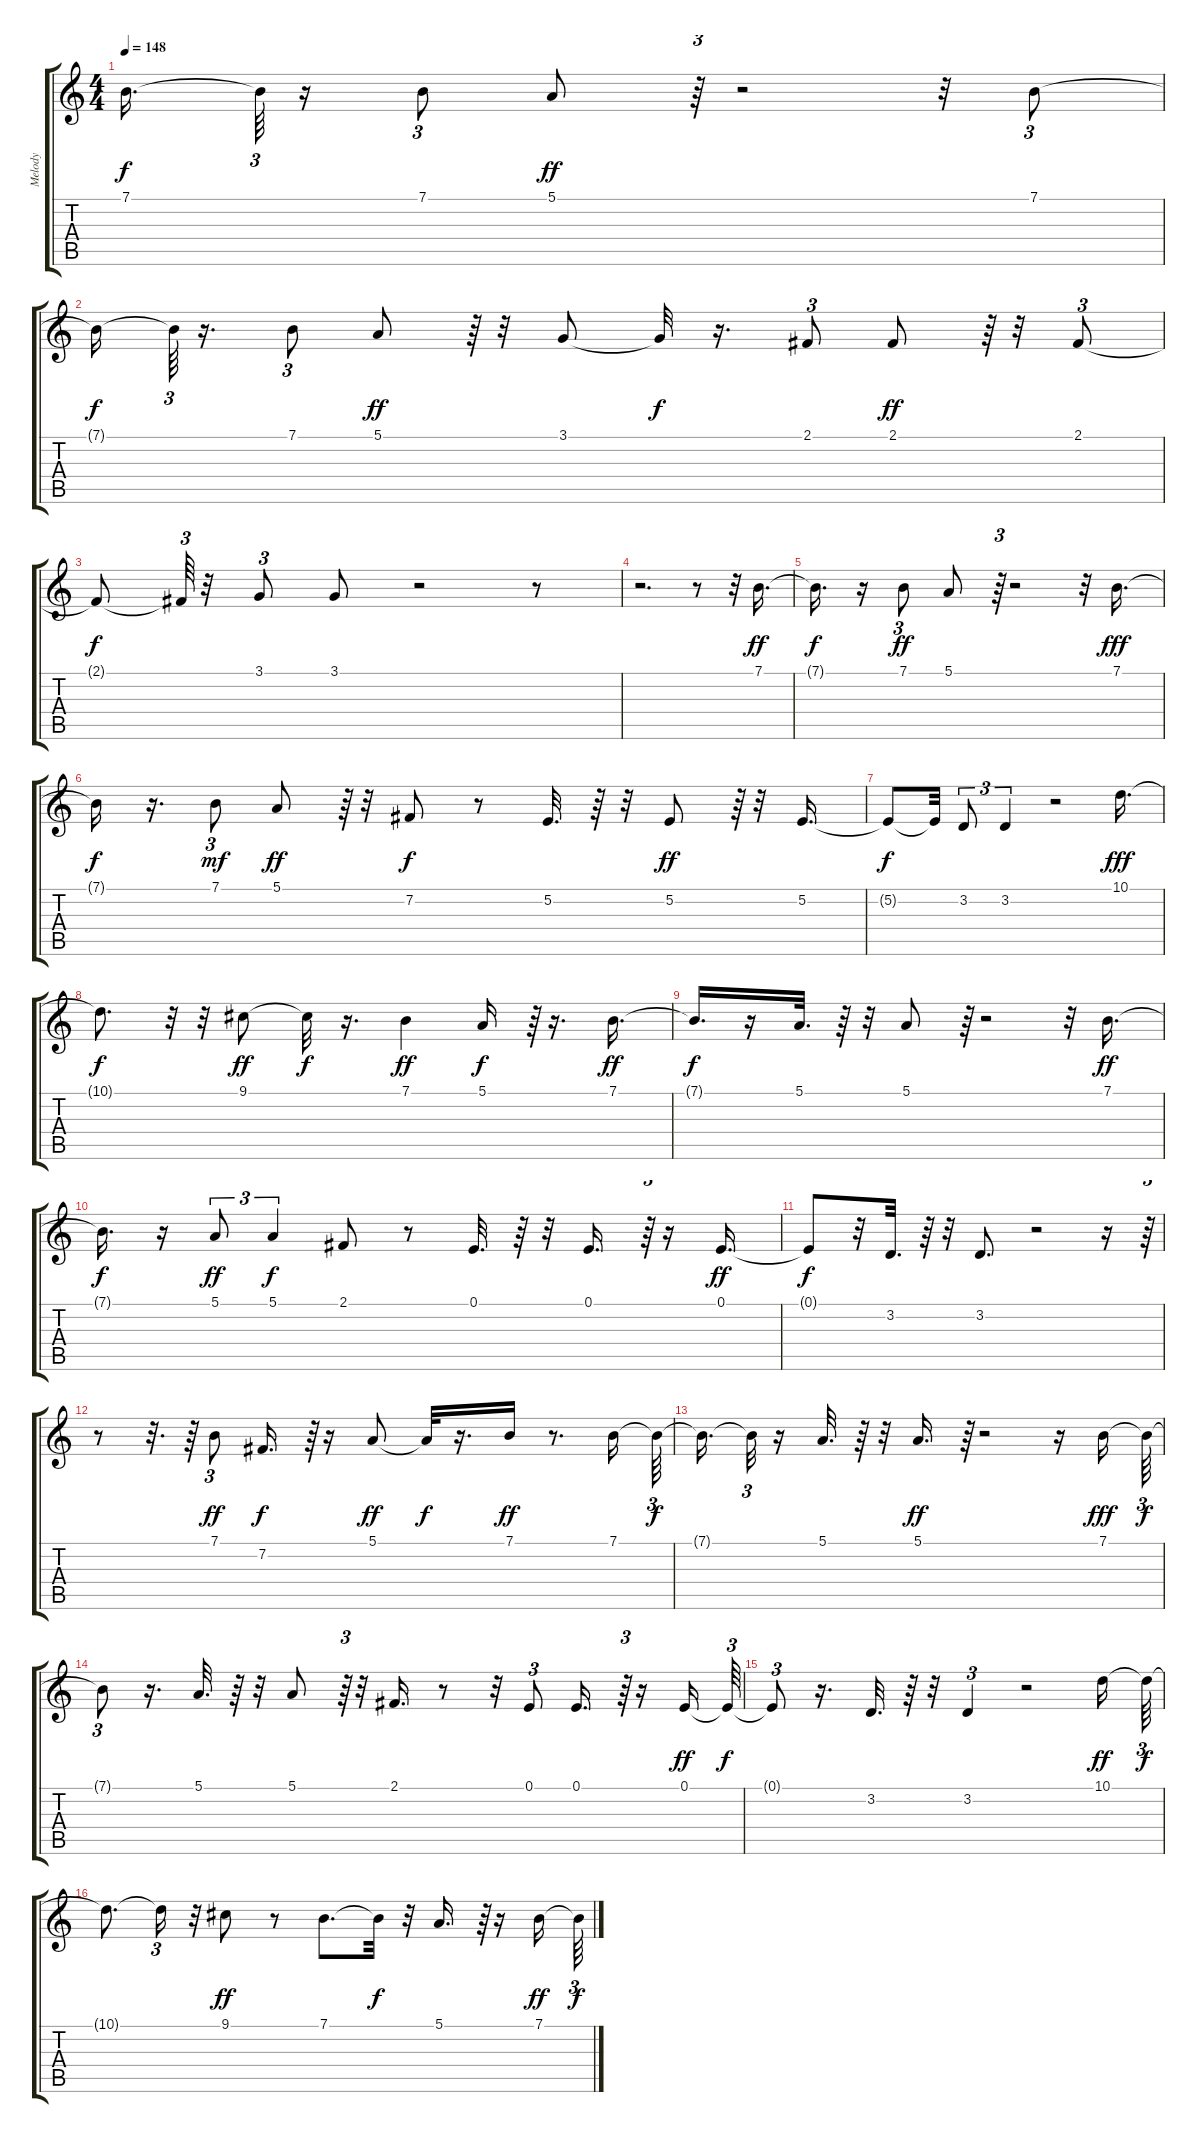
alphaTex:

\track ("Melody" "Melody") {instrument synthvoice}
\staff {score tabs}
\tuning (E4 B3 G3 D3 A2 E2) {hide}
\ts (4 4)
\tempo 148
\clef g2
\ks c
7.1{t}.16{d dy f} 7.1{t}.64{tu (3 2)} r.16 7.1.8{tu (3 2)} 5.1.8{dy ff} r.64{tu (3 2)} r.2 r.32 7.1.8{tu (3 2)} |
7.1{t}.16{dy f} 7.1{t}.64{tu (3 2)} r.16{d} 7.1.8{tu (3 2)} 5.1.8{dy ff} r.64{tu (3 2)} r.32 3.1.8 3.1{t}.32{dy f} r.16{d} 2.1.8{tu (3 2)} 2.1.8{dy ff} r.64{tu (3 2)} r.32 2.1.8{tu (3 2)} |
2.1{t}.8{dy f} 2.1{t}.64{tu (3 2)} r.32 3.1.8{tu (3 2)} 3.1.8 r.2 r.8 |
r.2{d} r.8 r.32 7.1.16{d dy ff} |
7.1{t}.16{d dy f} r.16 7.1.8{tu (3 2) dy ff} 5.1.8 r.64{tu (3 2)} r.2 r.32 7.1.16{d dy fff} |
7.1{t}.16{dy f} r.16{d} 7.1.8{tu (3 2) dy mf} 5.1.8{dy ff} r.64{tu (3 2)} r.32 7.2.8{dy f} r.8 5.2.32{d} r.64 r.32 5.2.8{dy ff} r.64{tu (3 2)} r.32 5.2.16{d} |
5.2{t}.8{dy f} 5.2{t}.32 3.2.8{tu (3 2)} 3.2.4{tu (3 2)} r.2 10.1.16{d dy fff} |
10.1{t}.8{d dy f} r.32{tu (3 2)} r.32 9.1.8{dy ff} 9.1{t}.32{dy f} r.16{d} 7.1.4{dy ff} 5.1.16{dy f} r.64{tu (3 2)} r.16{d} 7.1.16{d dy ff} |
7.1{t}.16{d dy f} r.16 5.1.32{d} r.64 r.32 5.1.8 r.64{tu (3 2)} r.2 r.32 7.1.16{d dy ff} |
7.1{t}.16{d dy f} r.16 5.1.8{tu (3 2) dy ff} 5.1.4{tu (3 2) dy f} 2.1.8 r.8 0.1.32{d} r.64 r.32 0.1.16{d} r.64{tu (3 2)} r.16 0.1.16{d dy ff} |
0.1{t}.8{dy f} r.32 3.2.32{d} r.64 r.32 3.2.8{d} r.2 r.16 r.64{tu (3 2)} |
r.8 r.32{d} r.64 7.1.8{tu (3 2) dy ff} 7.2.16{d dy f} r.64{tu (3 2)} r.16 5.1.8{dy ff} 5.1{t}.32{dy f} r.16{d} 7.1.16{dy ff} r.8{d} 7.1.16 7.1{t}.64{tu (3 2) dy f} |
7.1{t}.16{d} 7.1{t}.32{tu (3 2)} r.16 5.1.32{d} r.64 r.32 5.1.16{d dy ff} r.64{tu (3 2)} r.2 r.16 7.1.16{dy fff} 7.1{t}.64{tu (3 2) dy f} |
7.1{t}.8{tu (3 2)} r.16{d} 5.1.32{d} r.64 r.32 5.1.8 r.64{tu (3 2)} r.32 2.1.16{d} r.8 r.32 0.1.8{tu (3 2)} 0.1.16{d} r.64{tu (3 2)} r.16 0.1.16{dy ff} 0.1{t}.64{tu (3 2) dy f} |
0.1{t}.8{tu (3 2)} r.16{d} 3.2.32{d} r.64 r.32 3.2.4{tu (3 2)} r.2 10.1.16{dy ff} 10.1{t}.64{tu (3 2) dy f} |
10.1{t}.8{d} 10.1{t}.16{tu (3 2)} r.32 9.1.8{dy ff} r.8 7.1.8{d} 7.1{t}.32{dy f} r.32 5.1.16{d} r.64{tu (3 2)} r.16 7.1.16{dy ff} 7.1{t}.64{tu (3 2) dy f}
